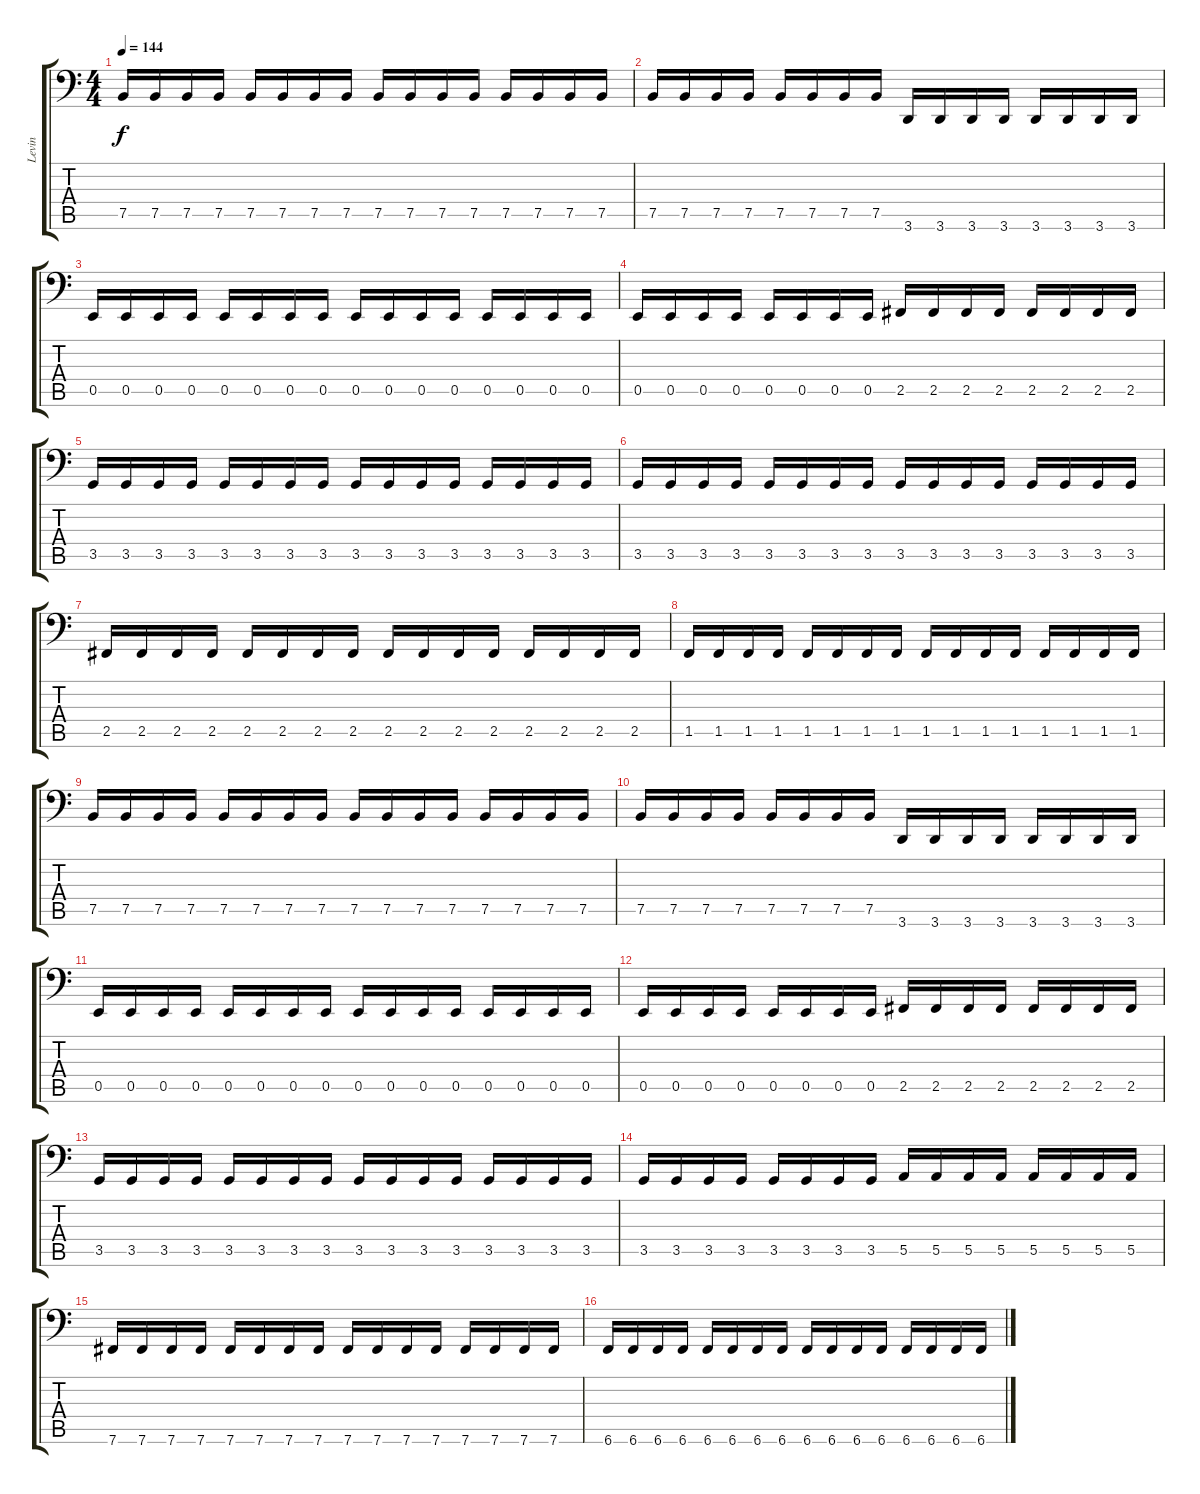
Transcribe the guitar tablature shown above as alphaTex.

\track ("Levin" "Levin") {instrument electricbassfinger}
\staff {score tabs}
\tuning (C3 G2 D2 A1 E1 B0) {hide}
\ts (4 4)
\tempo 144
\clef f4
\ks c
7.5.16{dy f} 7.5.16 7.5.16 7.5.16 7.5.16 7.5.16 7.5.16 7.5.16 7.5.16 7.5.16 7.5.16 7.5.16 7.5.16 7.5.16 7.5.16 7.5.16 |
7.5.16 7.5.16 7.5.16 7.5.16 7.5.16 7.5.16 7.5.16 7.5.16 3.6.16 3.6.16 3.6.16 3.6.16 3.6.16 3.6.16 3.6.16 3.6.16 |
0.5.16 0.5.16 0.5.16 0.5.16 0.5.16 0.5.16 0.5.16 0.5.16 0.5.16 0.5.16 0.5.16 0.5.16 0.5.16 0.5.16 0.5.16 0.5.16 |
0.5.16 0.5.16 0.5.16 0.5.16 0.5.16 0.5.16 0.5.16 0.5.16 2.5.16 2.5.16 2.5.16 2.5.16 2.5.16 2.5.16 2.5.16 2.5.16 |
3.5.16 3.5.16 3.5.16 3.5.16 3.5.16 3.5.16 3.5.16 3.5.16 3.5.16 3.5.16 3.5.16 3.5.16 3.5.16 3.5.16 3.5.16 3.5.16 |
3.5.16 3.5.16 3.5.16 3.5.16 3.5.16 3.5.16 3.5.16 3.5.16 3.5.16 3.5.16 3.5.16 3.5.16 3.5.16 3.5.16 3.5.16 3.5.16 |
2.5.16 2.5.16 2.5.16 2.5.16 2.5.16 2.5.16 2.5.16 2.5.16 2.5.16 2.5.16 2.5.16 2.5.16 2.5.16 2.5.16 2.5.16 2.5.16 |
1.5.16 1.5.16 1.5.16 1.5.16 1.5.16 1.5.16 1.5.16 1.5.16 1.5.16 1.5.16 1.5.16 1.5.16 1.5.16 1.5.16 1.5.16 1.5.16 |
7.5.16 7.5.16 7.5.16 7.5.16 7.5.16 7.5.16 7.5.16 7.5.16 7.5.16 7.5.16 7.5.16 7.5.16 7.5.16 7.5.16 7.5.16 7.5.16 |
7.5.16 7.5.16 7.5.16 7.5.16 7.5.16 7.5.16 7.5.16 7.5.16 3.6.16 3.6.16 3.6.16 3.6.16 3.6.16 3.6.16 3.6.16 3.6.16 |
0.5.16 0.5.16 0.5.16 0.5.16 0.5.16 0.5.16 0.5.16 0.5.16 0.5.16 0.5.16 0.5.16 0.5.16 0.5.16 0.5.16 0.5.16 0.5.16 |
0.5.16 0.5.16 0.5.16 0.5.16 0.5.16 0.5.16 0.5.16 0.5.16 2.5.16 2.5.16 2.5.16 2.5.16 2.5.16 2.5.16 2.5.16 2.5.16 |
3.5.16 3.5.16 3.5.16 3.5.16 3.5.16 3.5.16 3.5.16 3.5.16 3.5.16 3.5.16 3.5.16 3.5.16 3.5.16 3.5.16 3.5.16 3.5.16 |
3.5.16 3.5.16 3.5.16 3.5.16 3.5.16 3.5.16 3.5.16 3.5.16 5.5.16 5.5.16 5.5.16 5.5.16 5.5.16 5.5.16 5.5.16 5.5.16 |
7.6.16 7.6.16 7.6.16 7.6.16 7.6.16 7.6.16 7.6.16 7.6.16 7.6.16 7.6.16 7.6.16 7.6.16 7.6.16 7.6.16 7.6.16 7.6.16 |
6.6.16 6.6.16 6.6.16 6.6.16 6.6.16 6.6.16 6.6.16 6.6.16 6.6.16 6.6.16 6.6.16 6.6.16 6.6.16 6.6.16 6.6.16 6.6.16
